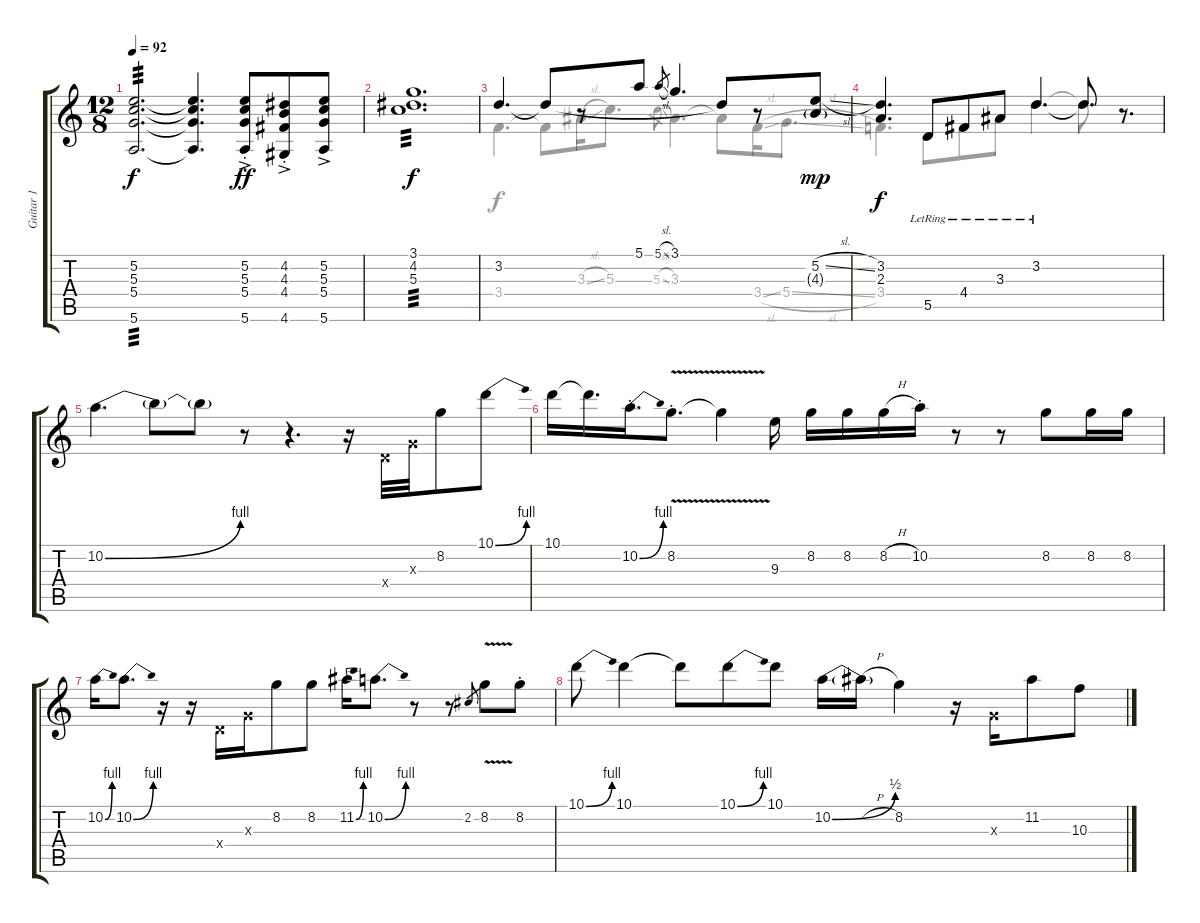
\track ("Guitar 1" "Guitar 1") {instrument overdrivenguitar}
\staff {score tabs}
\tuning (E4 B3 G3 D3 A2 E2) {hide}
\voice
\ts (12 8)
\tempo 92
\clef g2
\ks c
(5.2 5.3 5.4 5.6).2{d tp 3 dy f} (5.2{t} 5.3{t} 5.4{t} 5.6{t}).4{d} (5.2 5.3 5.4 5.6{ac st}).8{dy ff} (4.2 4.3 4.4 4.6{ac st}).8 (5.2 5.3 5.4 5.6{ac}).8 |
(3.1 4.2 5.3).1{d tp 3 dy f} |
3.2.4{d} 3.2{t}.8 r.8 5.1.8 5.1{sl}.8{gr} 3.1.4{d} 3.2{t}.8 r.8 (5.2{sl} 4.3{g}).8{dy mp} |
(3.2 2.3).4{d dy f} 5.5{lr}.8 4.4{lr}.8 3.3{lr}.8 3.2{lr}.4{d} 3.2{t}.8{d} r.8{d} |
10.2{be (bend 0 0 60 4)}.4{d} 10.2{t}.8 10.2{t}.8 r.8 r.4{d} r.16 0.4{x}.32 0.3{x}.32 8.2.8 10.1{be (bend 0 0 60 4)}.8 |
10.1.16 10.1{t}.16{d} 10.2{be (bend 0 0 60 4) st}.16{d} 8.2{v st}.8{d} 8.2{t}.4 9.3.16 8.2.16 8.2.16 8.2{h}.16 10.2{st}.16 r.8 r.8 8.2.8 8.2.16 8.2.16 |
10.2{be (bend 0 0 60 4)}.16 10.2{be (bend 0 0 60 4)}.8{d} r.16 r.16 0.4{x}.16 0.3{x}.16 8.2.8 8.2.8 11.2{be (bend 0 0 60 4)}.16 10.2{be (bend 0 0 60 4)}.8{d} r.8 r.8 2.2.8{gr} 8.2{v}.8 8.2{st}.8 |
10.1{be (bend 0 0 60 4)}.8 10.1.4 10.1{t}.8 10.1{be (bend 0 0 60 4)}.8 10.1.8 10.2{be (bend 0 0 60 2)}.16 10.2{h t}.16 8.2.4 r.16 0.3{x}.16 11.2.8 10.3.8
\voice
\clef g2
\ottava regular
\simile none
\ks c
|
|
3.4.4{d} 3.4{t}.8 3.3{sl}.16 5.3.8{d} 5.3{sl}.8{gr} 3.3.4{d} 3.3{t}.8 3.4{sl}.16 5.4{sl}.8{d} |
3.4.4{d} 5.5.8 4.4.8 3.3.8 3.2.4{d} 3.2{t}.8{d} r.8{d} |
|
|
|
